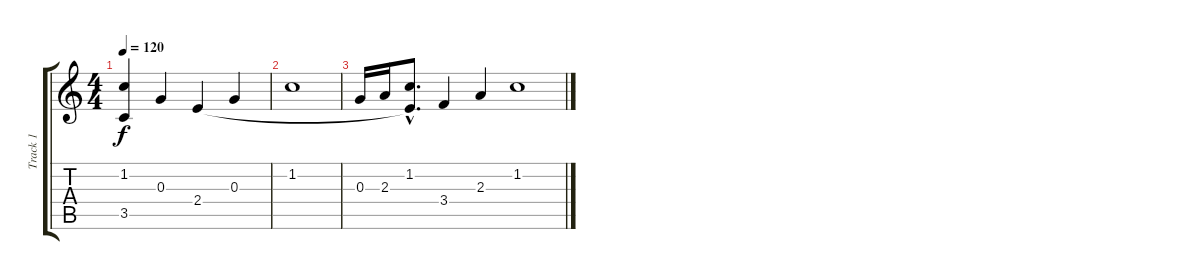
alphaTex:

\track ("Track 1" "Track 1") {instrument acousticguitarnylon}
\staff {score tabs}
\tuning (E4 B3 G3 D3 A2 E2) {hide}
\ts (4 4)
\tempo 120
\clef g2
\ks c
(1.2 3.5).4{dy f} 0.3.4 2.4.4 0.3.4 |
1.2.1 |
0.3.16 2.3.16 (1.2{hac} 2.4{hac t}).8{d} 3.4.4 2.3.4 1.2.1
